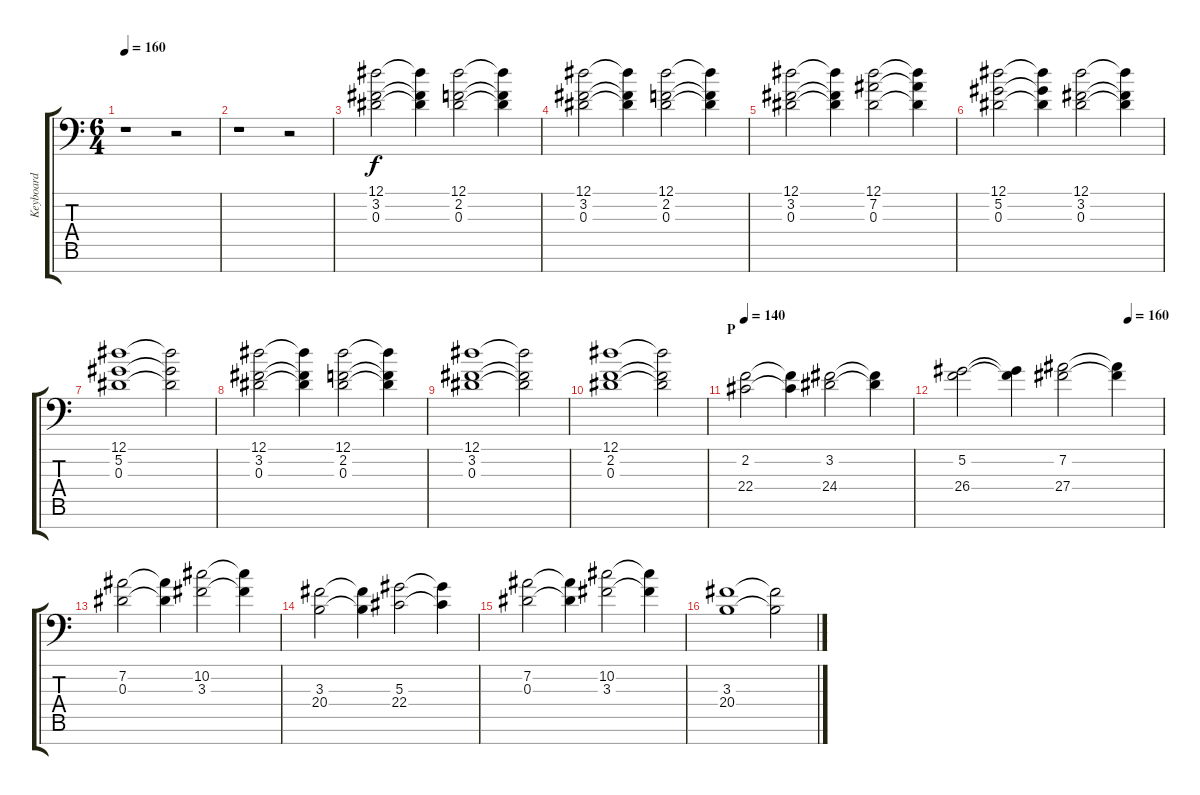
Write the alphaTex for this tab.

\track ("Keyboard" "Keyboard") {instrument tremolostrings}
\staff {score tabs}
\tuning (Eb4 Eb4 Eb4 Eb2 Eb2 Eb2 Eb1) {hide}
\ts (6 4)
\tempo 160
\clef f4
\ks c
r.1{dy f} r.2 |
r.1 r.2 |
(12.1 3.2 0.3).2{volume 10 instrument tremolostrings} (12.1{t} 3.2{t} 0.3{t}).4 (12.1 2.2 0.3).2 (12.1{t} 2.2{t} 0.3{t}).4 |
(12.1 3.2 0.3).2 (12.1{t} 3.2{t} 0.3{t}).4 (12.1 2.2 0.3).2 (12.1{t} 2.2{t} 0.3{t}).4 |
(12.1 3.2 0.3).2 (12.1{t} 3.2{t} 0.3{t}).4 (12.1 7.2 0.3).2 (12.1{t} 7.2{t} 0.3{t}).4 |
(12.1 5.2 0.3).2 (12.1{t} 5.2{t} 0.3{t}).4 (12.1 3.2 0.3).2 (12.1{t} 3.2{t} 0.3{t}).4 |
(12.1 5.2 0.3).1 (12.1{t} 5.2{t} 0.3{t}).2 |
(12.1 3.2 0.3).2 (12.1{t} 3.2{t} 0.3{t}).4 (12.1 2.2 0.3).2 (12.1{t} 2.2{t} 0.3{t}).4 |
(12.1 3.2 0.3).1 (12.1{t} 3.2{t} 0.3{t}).2 |
(12.1 2.2 0.3).1 (12.1{t} 2.2{t} 0.3{t}).2 |
\section ("" "P")
\tempo 140
(2.2 22.4).2 (2.2{t} 22.4{t}).4 (3.2 24.4).2 (3.2{t} 24.4{t}).4 |
\tempo (160 0.8333333333333334)
(5.2 26.4).2 (5.2{t} 26.4{t}).4 (7.2 27.4).2 (7.2{t} 27.4{t}).4 |
(7.2 0.3).2 (7.2{t} 0.3{t}).4 (10.2 3.3).2 (10.2{t} 3.3{t}).4 |
(3.3 20.4).2 (3.3{t} 20.4{t}).4 (5.3 22.4).2 (5.3{t} 22.4{t}).4 |
(7.2 0.3).2 (7.2{t} 0.3{t}).4 (10.2 3.3).2 (10.2{t} 3.3{t}).4 |
(3.3 20.4).1 (3.3{t} 20.4{t}).2
